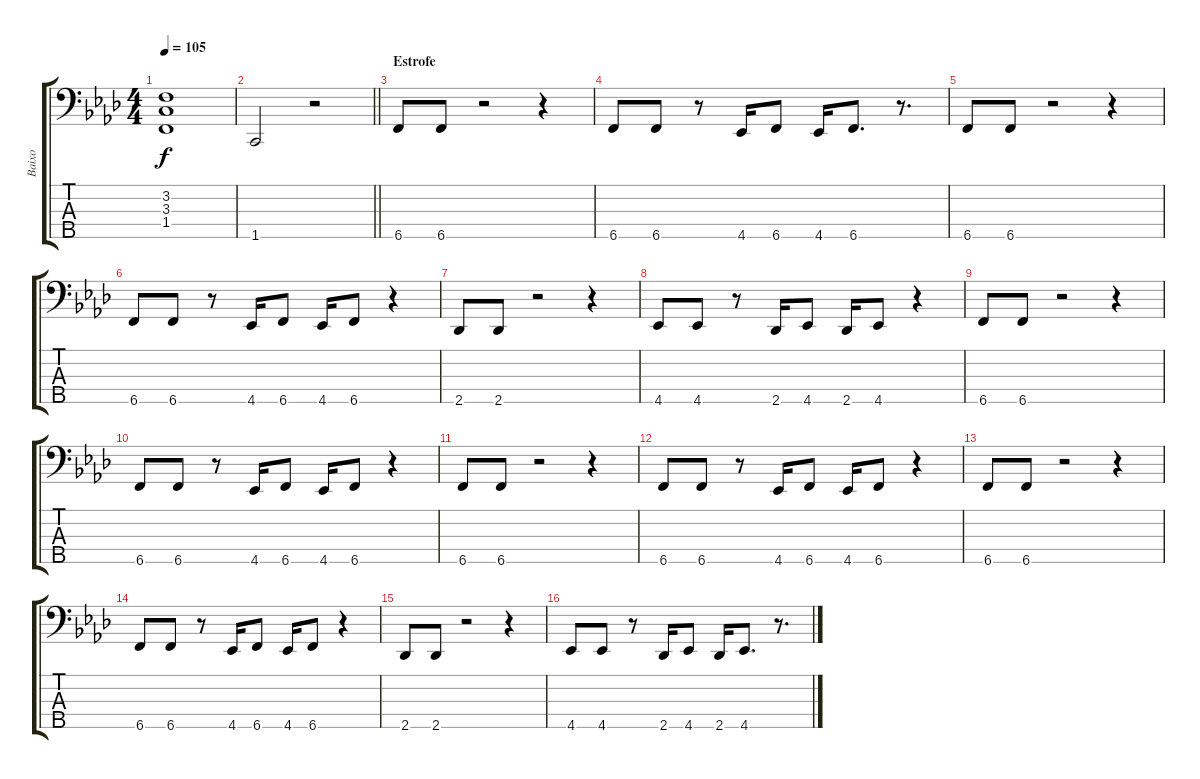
\track ("Baixo" "Baixo") {instrument electricbasspick}
\staff {score tabs}
\tuning (G2 D2 A1 E1 B0) {hide}
\ts (4 4)
\tempo 105
\clef f4
\ks fminor
(3.2 3.3 1.4).1{dy f} |
\barLineRight lightlight
1.5.2 r.2 |
\section ("" "Estrofe")
6.5.8 6.5.8 r.2 r.4 |
6.5.8 6.5.8 r.8 4.5.16 6.5.8 4.5.16 6.5.8{d} r.8{d} |
6.5.8 6.5.8 r.2 r.4 |
6.5.8 6.5.8 r.8 4.5.16 6.5.8 4.5.16 6.5.8 r.4 |
2.5.8 2.5.8 r.2 r.4 |
4.5.8 4.5.8 r.8 2.5.16 4.5.8 2.5.16 4.5.8 r.4 |
6.5.8 6.5.8 r.2 r.4 |
6.5.8 6.5.8 r.8 4.5.16 6.5.8 4.5.16 6.5.8 r.4 |
6.5.8 6.5.8 r.2 r.4 |
6.5.8 6.5.8 r.8 4.5.16 6.5.8 4.5.16 6.5.8 r.4 |
6.5.8 6.5.8 r.2 r.4 |
6.5.8 6.5.8 r.8 4.5.16 6.5.8 4.5.16 6.5.8 r.4 |
2.5.8 2.5.8 r.2 r.4 |
4.5.8 4.5.8 r.8 2.5.16 4.5.8 2.5.16 4.5.8{d} r.8{d}
